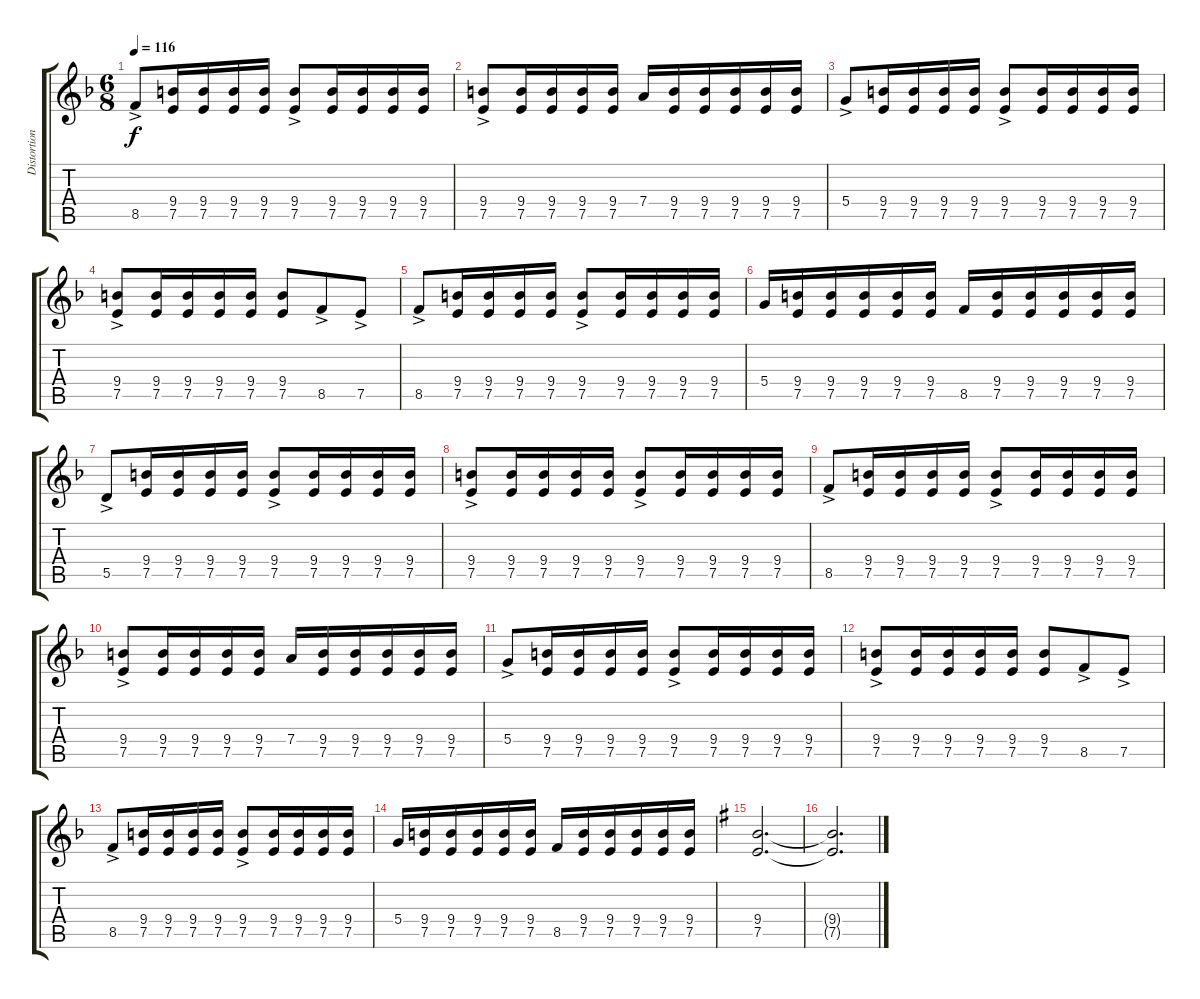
\track ("Distortion Gtr" "Distortion") {instrument distortionguitar}
\staff {score tabs}
\tuning (E4 B3 G3 D3 A2 E2) {hide}
\ts (6 8)
\tempo 116
\clef g2
\ks f
8.5{ac}.8{dy f} (9.4 7.5).16 (9.4 7.5).16 (9.4 7.5).16 (9.4 7.5).16 (9.4{ac} 7.5{ac}).8 (9.4 7.5).16 (9.4 7.5).16 (9.4 7.5).16 (9.4 7.5).16 |
(9.4{ac} 7.5{ac}).8 (9.4 7.5).16 (9.4 7.5).16 (9.4 7.5).16 (9.4 7.5).16 7.4.16 (9.4 7.5).16 (9.4 7.5).16 (9.4 7.5).16 (9.4 7.5).16 (9.4 7.5).16 |
5.4{ac}.8 (9.4 7.5).16 (9.4 7.5).16 (9.4 7.5).16 (9.4 7.5).16 (9.4{ac} 7.5{ac}).8 (9.4 7.5).16 (9.4 7.5).16 (9.4 7.5).16 (9.4 7.5).16 |
(9.4{ac} 7.5{ac}).8 (9.4 7.5).16 (9.4 7.5).16 (9.4 7.5).16 (9.4 7.5).16 (9.4 7.5).8 8.5{ac}.8 7.5{ac}.8 |
8.5{ac}.8 (9.4 7.5).16 (9.4 7.5).16 (9.4 7.5).16 (9.4 7.5).16 (9.4{ac} 7.5{ac}).8 (9.4 7.5).16 (9.4 7.5).16 (9.4 7.5).16 (9.4 7.5).16 |
5.4.16 (9.4 7.5).16 (9.4 7.5).16 (9.4 7.5).16 (9.4 7.5).16 (9.4 7.5).16 8.5.16 (9.4 7.5).16 (9.4 7.5).16 (9.4 7.5).16 (9.4 7.5).16 (9.4 7.5).16 |
5.5{ac}.8 (9.4 7.5).16 (9.4 7.5).16 (9.4 7.5).16 (9.4 7.5).16 (9.4{ac} 7.5{ac}).8 (9.4 7.5).16 (9.4 7.5).16 (9.4 7.5).16 (9.4 7.5).16 |
(9.4{ac} 7.5{ac}).8 (9.4 7.5).16 (9.4 7.5).16 (9.4 7.5).16 (9.4 7.5).16 (9.4{ac} 7.5{ac}).8 (9.4 7.5).16 (9.4 7.5).16 (9.4 7.5).16 (9.4 7.5).16 |
8.5{ac}.8 (9.4 7.5).16 (9.4 7.5).16 (9.4 7.5).16 (9.4 7.5).16 (9.4{ac} 7.5{ac}).8 (9.4 7.5).16 (9.4 7.5).16 (9.4 7.5).16 (9.4 7.5).16 |
(9.4{ac} 7.5{ac}).8 (9.4 7.5).16 (9.4 7.5).16 (9.4 7.5).16 (9.4 7.5).16 7.4.16 (9.4 7.5).16 (9.4 7.5).16 (9.4 7.5).16 (9.4 7.5).16 (9.4 7.5).16 |
5.4{ac}.8 (9.4 7.5).16 (9.4 7.5).16 (9.4 7.5).16 (9.4 7.5).16 (9.4{ac} 7.5{ac}).8 (9.4 7.5).16 (9.4 7.5).16 (9.4 7.5).16 (9.4 7.5).16 |
(9.4{ac} 7.5{ac}).8 (9.4 7.5).16 (9.4 7.5).16 (9.4 7.5).16 (9.4 7.5).16 (9.4 7.5).8 8.5{ac}.8 7.5{ac}.8 |
8.5{ac}.8 (9.4 7.5).16 (9.4 7.5).16 (9.4 7.5).16 (9.4 7.5).16 (9.4{ac} 7.5{ac}).8 (9.4 7.5).16 (9.4 7.5).16 (9.4 7.5).16 (9.4 7.5).16 |
5.4.16 (9.4 7.5).16 (9.4 7.5).16 (9.4 7.5).16 (9.4 7.5).16 (9.4 7.5).16 8.5.16 (9.4 7.5).16 (9.4 7.5).16 (9.4 7.5).16 (9.4 7.5).16 (9.4 7.5).16 |
\ks g
(9.4 7.5).2{d} |
(9.4{t} 7.5{t}).2{d}
